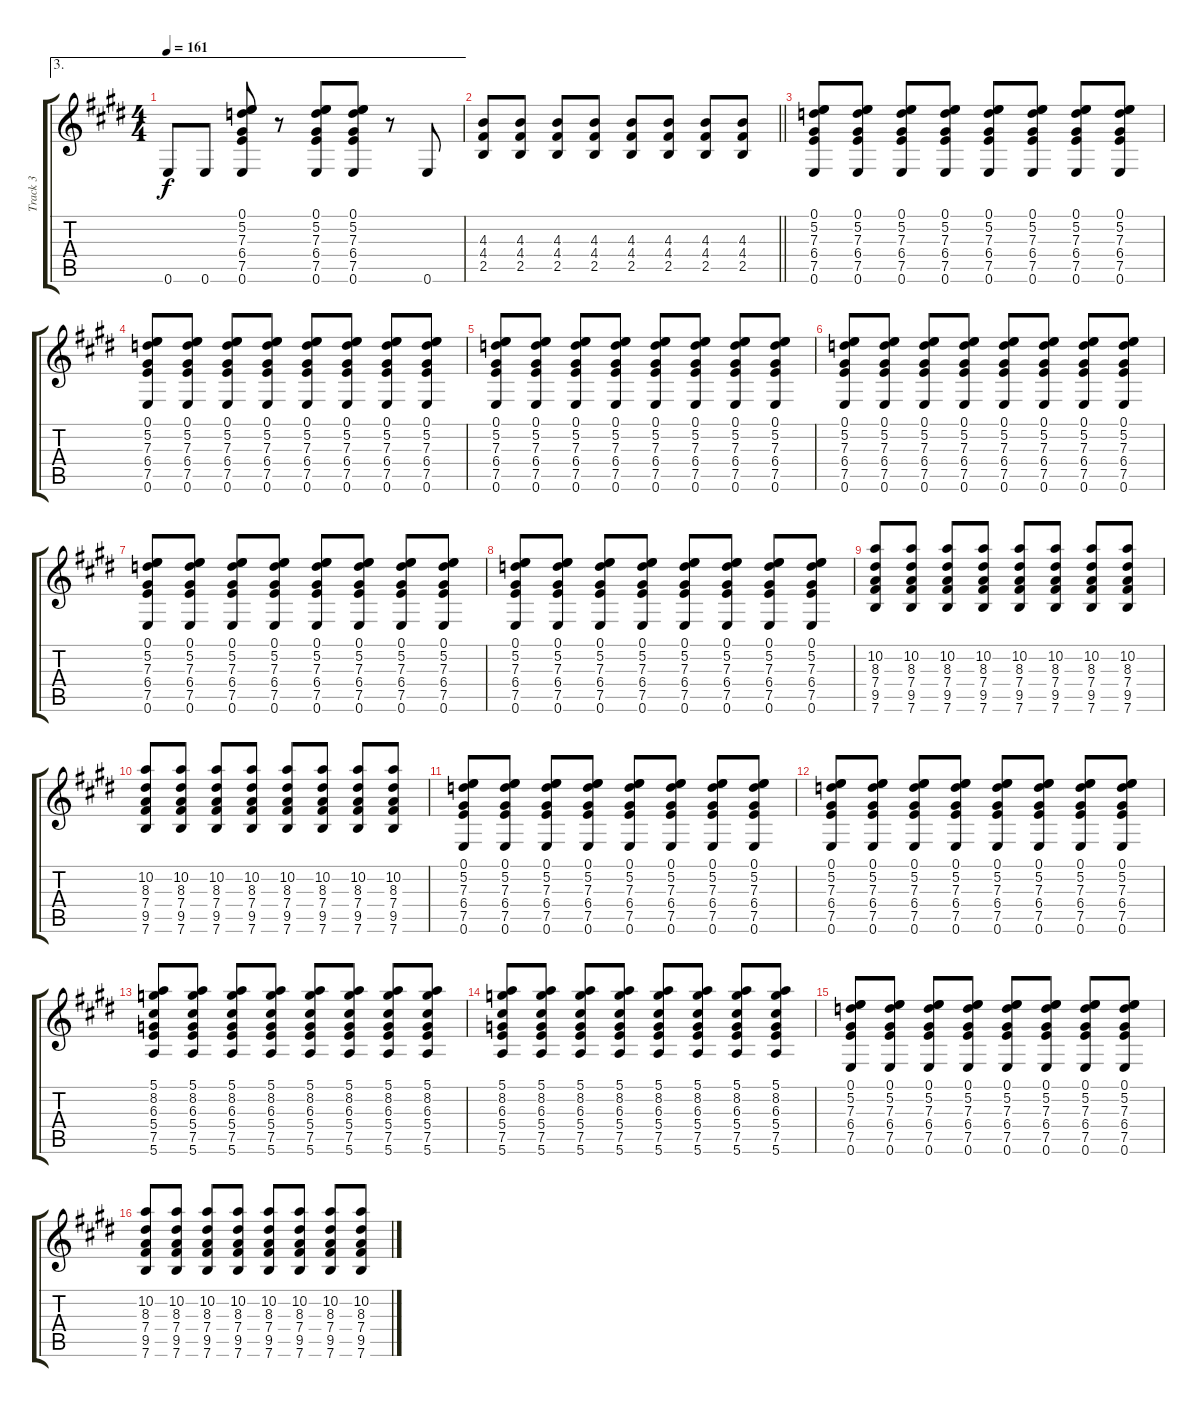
\track ("Track 3" "Track 3") {instrument electricguitarclean}
\staff {score tabs}
\tuning (E4 B3 G3 D3 A2 E2) {hide}
\ae 3
\ts (4 4)
\tempo 161
\clef g2
\ks e
0.6.8{dy f} 0.6.8 (0.1 5.2 7.3 6.4 7.5 0.6).8 r.8 (0.1 5.2 7.3 6.4 7.5 0.6).8 (0.1 5.2 7.3 6.4 7.5 0.6).8 r.8 0.6.8 |
\barLineRight lightlight
(4.3 4.4 2.5).8 (4.3 4.4 2.5).8 (4.3 4.4 2.5).8 (4.3 4.4 2.5).8 (4.3 4.4 2.5).8 (4.3 4.4 2.5).8 (4.3 4.4 2.5).8 (4.3 4.4 2.5).8 |
(0.1 5.2 7.3 6.4 7.5 0.6).8{volume 5} (0.1 5.2 7.3 6.4 7.5 0.6).8{volume 5} (0.1 5.2 7.3 6.4 7.5 0.6).8{volume 5} (0.1 5.2 7.3 6.4 7.5 0.6).8{volume 5} (0.1 5.2 7.3 6.4 7.5 0.6).8{volume 5} (0.1 5.2 7.3 6.4 7.5 0.6).8{volume 5} (0.1 5.2 7.3 6.4 7.5 0.6).8{volume 5} (0.1 5.2 7.3 6.4 7.5 0.6).8{volume 5} |
(0.1 5.2 7.3 6.4 7.5 0.6).8{volume 5} (0.1 5.2 7.3 6.4 7.5 0.6).8{volume 5} (0.1 5.2 7.3 6.4 7.5 0.6).8{volume 5} (0.1 5.2 7.3 6.4 7.5 0.6).8{volume 5} (0.1 5.2 7.3 6.4 7.5 0.6).8{volume 5} (0.1 5.2 7.3 6.4 7.5 0.6).8{volume 5} (0.1 5.2 7.3 6.4 7.5 0.6).8{volume 5} (0.1 5.2 7.3 6.4 7.5 0.6).8{volume 5} |
(0.1 5.2 7.3 6.4 7.5 0.6).8{volume 5} (0.1 5.2 7.3 6.4 7.5 0.6).8{volume 5} (0.1 5.2 7.3 6.4 7.5 0.6).8{volume 5} (0.1 5.2 7.3 6.4 7.5 0.6).8{volume 5} (0.1 5.2 7.3 6.4 7.5 0.6).8{volume 5} (0.1 5.2 7.3 6.4 7.5 0.6).8{volume 5} (0.1 5.2 7.3 6.4 7.5 0.6).8{volume 5} (0.1 5.2 7.3 6.4 7.5 0.6).8{volume 5} |
(0.1 5.2 7.3 6.4 7.5 0.6).8{volume 5} (0.1 5.2 7.3 6.4 7.5 0.6).8{volume 5} (0.1 5.2 7.3 6.4 7.5 0.6).8{volume 5} (0.1 5.2 7.3 6.4 7.5 0.6).8{volume 5} (0.1 5.2 7.3 6.4 7.5 0.6).8{volume 5} (0.1 5.2 7.3 6.4 7.5 0.6).8{volume 5} (0.1 5.2 7.3 6.4 7.5 0.6).8{volume 5} (0.1 5.2 7.3 6.4 7.5 0.6).8{volume 5} |
(0.1 5.2 7.3 6.4 7.5 0.6).8{volume 5} (0.1 5.2 7.3 6.4 7.5 0.6).8{volume 5} (0.1 5.2 7.3 6.4 7.5 0.6).8{volume 5} (0.1 5.2 7.3 6.4 7.5 0.6).8{volume 5} (0.1 5.2 7.3 6.4 7.5 0.6).8{volume 5} (0.1 5.2 7.3 6.4 7.5 0.6).8{volume 5} (0.1 5.2 7.3 6.4 7.5 0.6).8{volume 5} (0.1 5.2 7.3 6.4 7.5 0.6).8{volume 5} |
(0.1 5.2 7.3 6.4 7.5 0.6).8{volume 5} (0.1 5.2 7.3 6.4 7.5 0.6).8{volume 5} (0.1 5.2 7.3 6.4 7.5 0.6).8{volume 5} (0.1 5.2 7.3 6.4 7.5 0.6).8{volume 5} (0.1 5.2 7.3 6.4 7.5 0.6).8{volume 5} (0.1 5.2 7.3 6.4 7.5 0.6).8{volume 5} (0.1 5.2 7.3 6.4 7.5 0.6).8{volume 5} (0.1 5.2 7.3 6.4 7.5 0.6).8{volume 5} |
(10.2 8.3 7.4 9.5 7.6).8 (10.2 8.3 7.4 9.5 7.6).8 (10.2 8.3 7.4 9.5 7.6).8 (10.2 8.3 7.4 9.5 7.6).8 (10.2 8.3 7.4 9.5 7.6).8 (10.2 8.3 7.4 9.5 7.6).8 (10.2 8.3 7.4 9.5 7.6).8 (10.2 8.3 7.4 9.5 7.6).8 |
(10.2 8.3 7.4 9.5 7.6).8 (10.2 8.3 7.4 9.5 7.6).8 (10.2 8.3 7.4 9.5 7.6).8 (10.2 8.3 7.4 9.5 7.6).8 (10.2 8.3 7.4 9.5 7.6).8 (10.2 8.3 7.4 9.5 7.6).8 (10.2 8.3 7.4 9.5 7.6).8 (10.2 8.3 7.4 9.5 7.6).8 |
(0.1 5.2 7.3 6.4 7.5 0.6).8{volume 5} (0.1 5.2 7.3 6.4 7.5 0.6).8{volume 5} (0.1 5.2 7.3 6.4 7.5 0.6).8{volume 5} (0.1 5.2 7.3 6.4 7.5 0.6).8{volume 5} (0.1 5.2 7.3 6.4 7.5 0.6).8{volume 5} (0.1 5.2 7.3 6.4 7.5 0.6).8{volume 5} (0.1 5.2 7.3 6.4 7.5 0.6).8{volume 5} (0.1 5.2 7.3 6.4 7.5 0.6).8{volume 5} |
(0.1 5.2 7.3 6.4 7.5 0.6).8{volume 5} (0.1 5.2 7.3 6.4 7.5 0.6).8{volume 5} (0.1 5.2 7.3 6.4 7.5 0.6).8{volume 5} (0.1 5.2 7.3 6.4 7.5 0.6).8{volume 5} (0.1 5.2 7.3 6.4 7.5 0.6).8{volume 5} (0.1 5.2 7.3 6.4 7.5 0.6).8{volume 5} (0.1 5.2 7.3 6.4 7.5 0.6).8{volume 5} (0.1 5.2 7.3 6.4 7.5 0.6).8{volume 5} |
(5.1 8.2 6.3 5.4 7.5 5.6).8 (5.1 8.2 6.3 5.4 7.5 5.6).8 (5.1 8.2 6.3 5.4 7.5 5.6).8 (5.1 8.2 6.3 5.4 7.5 5.6).8 (5.1 8.2 6.3 5.4 7.5 5.6).8 (5.1 8.2 6.3 5.4 7.5 5.6).8 (5.1 8.2 6.3 5.4 7.5 5.6).8 (5.1 8.2 6.3 5.4 7.5 5.6).8 |
(5.1 8.2 6.3 5.4 7.5 5.6).8 (5.1 8.2 6.3 5.4 7.5 5.6).8 (5.1 8.2 6.3 5.4 7.5 5.6).8 (5.1 8.2 6.3 5.4 7.5 5.6).8 (5.1 8.2 6.3 5.4 7.5 5.6).8 (5.1 8.2 6.3 5.4 7.5 5.6).8 (5.1 8.2 6.3 5.4 7.5 5.6).8 (5.1 8.2 6.3 5.4 7.5 5.6).8 |
(0.1 5.2 7.3 6.4 7.5 0.6).8{volume 5} (0.1 5.2 7.3 6.4 7.5 0.6).8{volume 5} (0.1 5.2 7.3 6.4 7.5 0.6).8{volume 5} (0.1 5.2 7.3 6.4 7.5 0.6).8{volume 5} (0.1 5.2 7.3 6.4 7.5 0.6).8{volume 5} (0.1 5.2 7.3 6.4 7.5 0.6).8{volume 5} (0.1 5.2 7.3 6.4 7.5 0.6).8{volume 5} (0.1 5.2 7.3 6.4 7.5 0.6).8{volume 5} |
(10.2 8.3 7.4 9.5 7.6).8 (10.2 8.3 7.4 9.5 7.6).8 (10.2 8.3 7.4 9.5 7.6).8 (10.2 8.3 7.4 9.5 7.6).8 (10.2 8.3 7.4 9.5 7.6).8 (10.2 8.3 7.4 9.5 7.6).8 (10.2 8.3 7.4 9.5 7.6).8 (10.2 8.3 7.4 9.5 7.6).8
